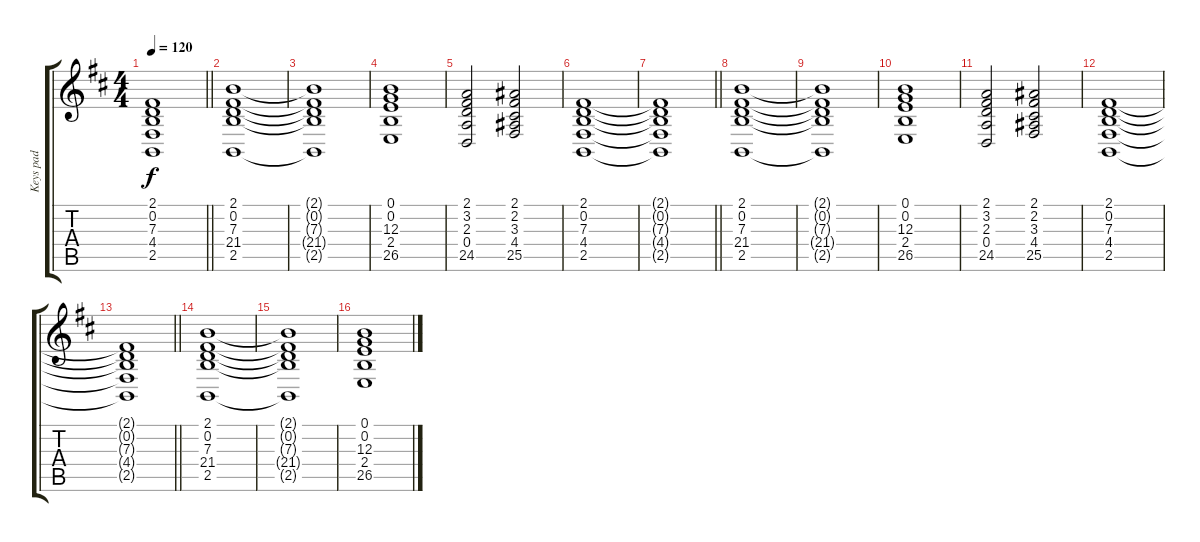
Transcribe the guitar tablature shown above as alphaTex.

\track ("Keys pad" "Keys pad") {instrument stringensemble1}
\staff {score tabs}
\tuning (E4 B3 G3 D3 A2 E2) {hide}
\ts (4 4)
\tempo 120
\clef g2
\barLineRight lightlight
\ks bminor
(2.1{t} 0.2{t} 7.3{t} 4.4{t} 2.5{t}).1{dy f} |
(2.1 0.2 7.3 21.4 2.5).1 |
(2.1{t} 0.2{t} 7.3{t} 21.4{t} 2.5{t}).1 |
(0.1 0.2 12.3 2.4 26.5).1 |
(2.1 3.2 2.3 0.4 24.5).2 (2.1 2.2 3.3 4.4 25.5).2 |
(2.1 0.2 7.3 4.4 2.5).1 |
\barLineRight lightlight
(2.1{t} 0.2{t} 7.3{t} 4.4{t} 2.5{t}).1 |
(2.1 0.2 7.3 21.4 2.5).1 |
(2.1{t} 0.2{t} 7.3{t} 21.4{t} 2.5{t}).1 |
(0.1 0.2 12.3 2.4 26.5).1 |
(2.1 3.2 2.3 0.4 24.5).2 (2.1 2.2 3.3 4.4 25.5).2 |
(2.1 0.2 7.3 4.4 2.5).1 |
\barLineRight lightlight
(2.1{t} 0.2{t} 7.3{t} 4.4{t} 2.5{t}).1 |
(2.1 0.2 7.3 21.4 2.5).1 |
(2.1{t} 0.2{t} 7.3{t} 21.4{t} 2.5{t}).1 |
(0.1 0.2 12.3 2.4 26.5).1
